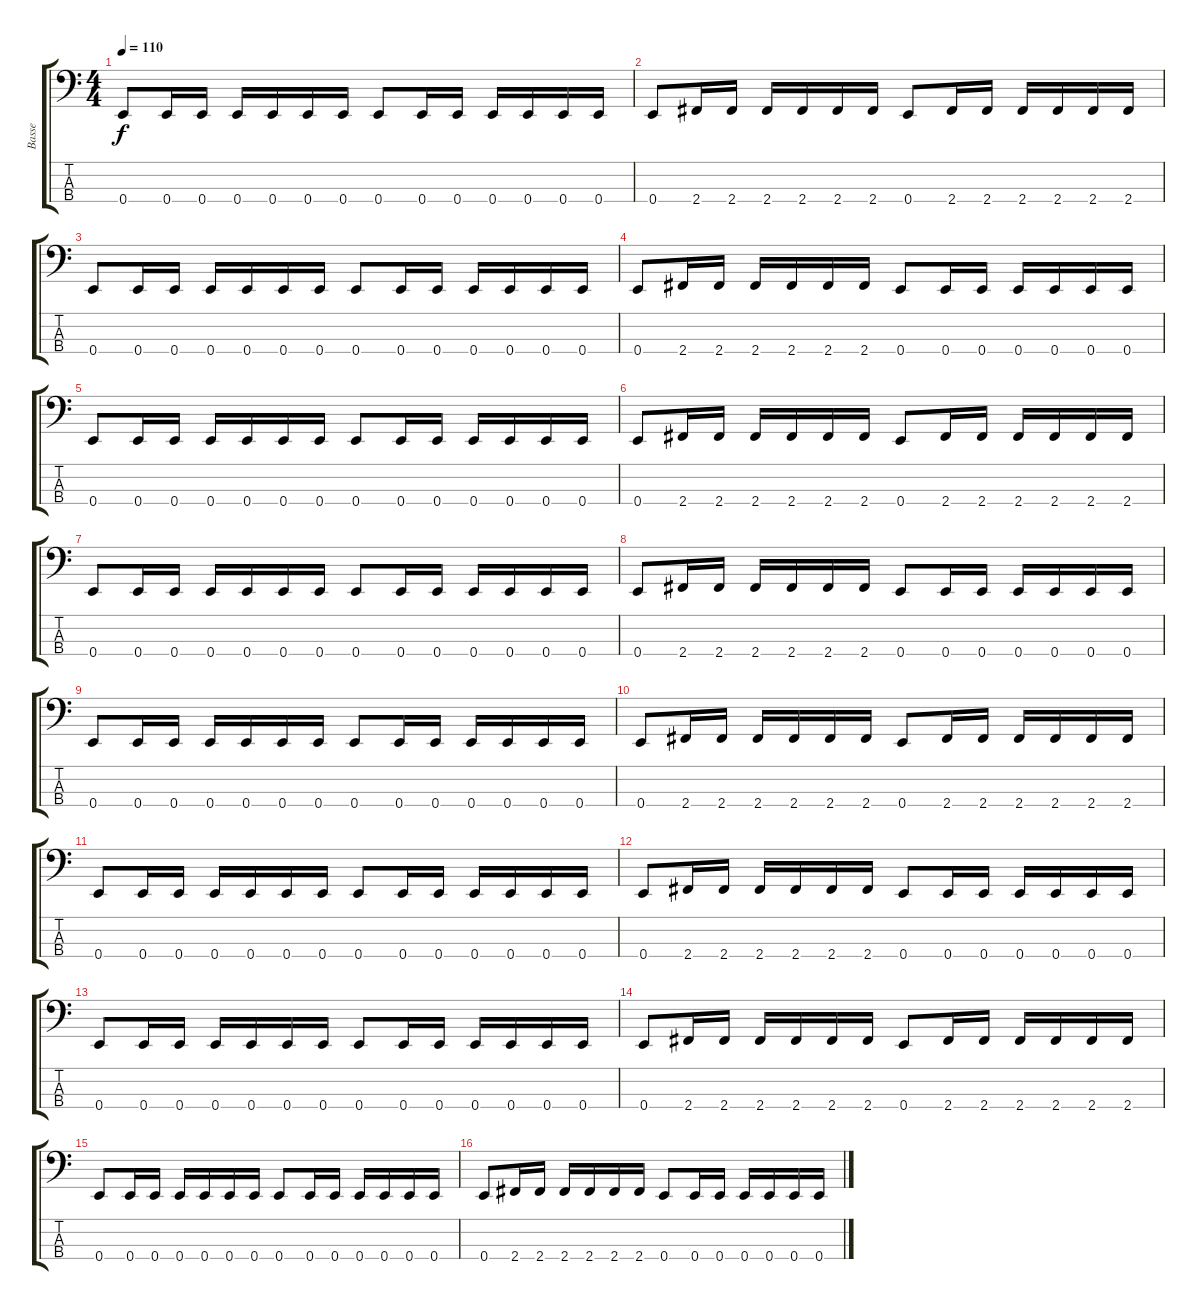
\track ("Basse" "Basse") {instrument electricbassfinger}
\staff {score tabs}
\tuning (G2 D2 A1 E1) {hide}
\ts (4 4)
\tempo 110
\clef f4
\ks c
0.4.8{dy f volume 14} 0.4.16 0.4.16 0.4.16 0.4.16 0.4.16 0.4.16 0.4.8 0.4.16 0.4.16 0.4.16 0.4.16 0.4.16 0.4.16 |
0.4.8 2.4.16 2.4.16 2.4.16 2.4.16 2.4.16 2.4.16 0.4.8 2.4.16 2.4.16 2.4.16 2.4.16 2.4.16 2.4.16 |
0.4.8 0.4.16 0.4.16 0.4.16 0.4.16 0.4.16 0.4.16 0.4.8 0.4.16 0.4.16 0.4.16 0.4.16 0.4.16 0.4.16 |
0.4.8 2.4.16 2.4.16 2.4.16 2.4.16 2.4.16 2.4.16 0.4.8 0.4.16 0.4.16 0.4.16 0.4.16 0.4.16 0.4.16 |
0.4.8 0.4.16 0.4.16 0.4.16 0.4.16 0.4.16 0.4.16 0.4.8 0.4.16 0.4.16 0.4.16 0.4.16 0.4.16 0.4.16 |
0.4.8 2.4.16 2.4.16 2.4.16 2.4.16 2.4.16 2.4.16 0.4.8 2.4.16 2.4.16 2.4.16 2.4.16 2.4.16 2.4.16 |
0.4.8 0.4.16 0.4.16 0.4.16 0.4.16 0.4.16 0.4.16 0.4.8 0.4.16 0.4.16 0.4.16 0.4.16 0.4.16 0.4.16 |
0.4.8 2.4.16 2.4.16 2.4.16 2.4.16 2.4.16 2.4.16 0.4.8 0.4.16 0.4.16 0.4.16 0.4.16 0.4.16 0.4.16 |
0.4.8 0.4.16 0.4.16 0.4.16 0.4.16 0.4.16 0.4.16 0.4.8 0.4.16 0.4.16 0.4.16 0.4.16 0.4.16 0.4.16 |
0.4.8 2.4.16 2.4.16 2.4.16 2.4.16 2.4.16 2.4.16 0.4.8 2.4.16 2.4.16 2.4.16 2.4.16 2.4.16 2.4.16 |
0.4.8 0.4.16 0.4.16 0.4.16 0.4.16 0.4.16 0.4.16 0.4.8 0.4.16 0.4.16 0.4.16 0.4.16 0.4.16 0.4.16 |
0.4.8 2.4.16 2.4.16 2.4.16 2.4.16 2.4.16 2.4.16 0.4.8 0.4.16 0.4.16 0.4.16 0.4.16 0.4.16 0.4.16 |
0.4.8 0.4.16 0.4.16 0.4.16 0.4.16 0.4.16 0.4.16 0.4.8 0.4.16 0.4.16 0.4.16 0.4.16 0.4.16 0.4.16 |
0.4.8 2.4.16 2.4.16 2.4.16 2.4.16 2.4.16 2.4.16 0.4.8 2.4.16 2.4.16 2.4.16 2.4.16 2.4.16 2.4.16 |
0.4.8 0.4.16 0.4.16 0.4.16 0.4.16 0.4.16 0.4.16 0.4.8 0.4.16 0.4.16 0.4.16 0.4.16 0.4.16 0.4.16 |
0.4.8 2.4.16 2.4.16 2.4.16 2.4.16 2.4.16 2.4.16 0.4.8 0.4.16 0.4.16 0.4.16 0.4.16 0.4.16 0.4.16
